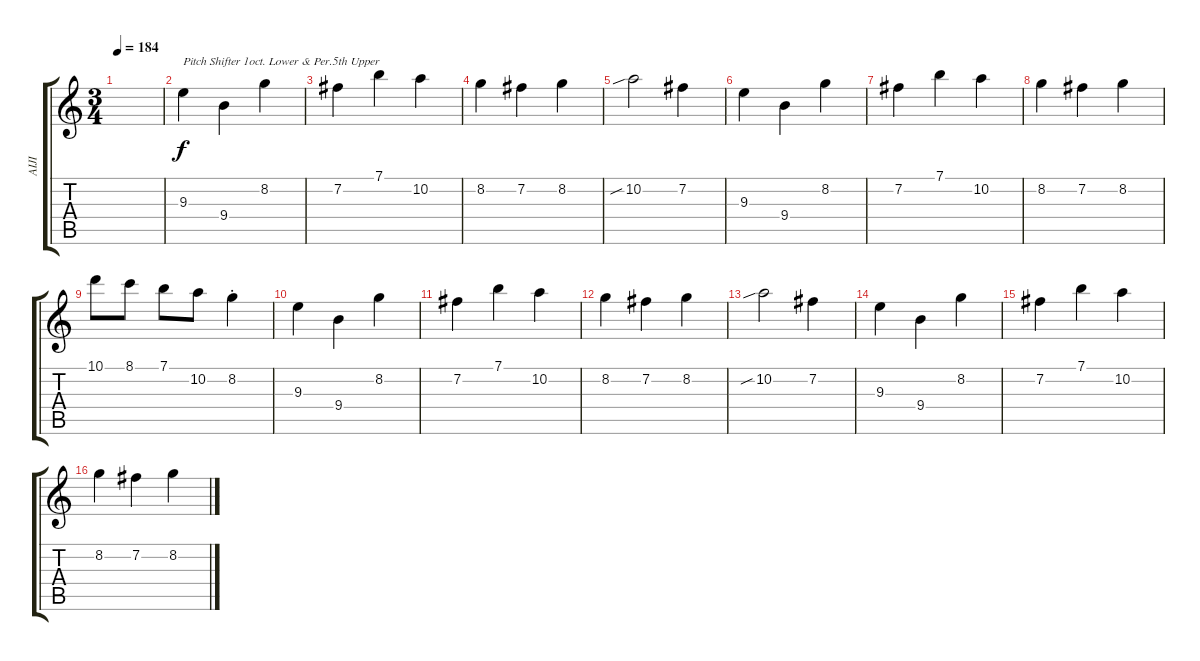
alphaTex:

\track ("AIJI" "AIJI") {instrument distortionguitar}
\staff {score tabs}
\tuning (E4 B3 G3 D3 A2 E2) {hide}
\ts (3 4)
\tempo 184
\clef g2
\ks c
|
9.3.4{txt "Pitch Shifter 1oct. Lower & Per.5th Upper"} 9.4.4 8.2.4 |
7.2.4 7.1.4 10.2.4 |
8.2.4 7.2.4 8.2.4 |
10.2{sib}.2 7.2.4 |
9.3.4 9.4.4 8.2.4 |
7.2.4 7.1.4 10.2.4 |
8.2.4 7.2.4 8.2.4 |
10.1.8 8.1.8 7.1.8 10.2.8 8.2{st}.4 |
9.3.4 9.4.4 8.2.4 |
7.2.4 7.1.4 10.2.4 |
8.2.4 7.2.4 8.2.4 |
10.2{sib}.2 7.2.4 |
9.3.4 9.4.4 8.2.4 |
7.2.4 7.1.4 10.2.4 |
8.2.4 7.2.4 8.2.4
